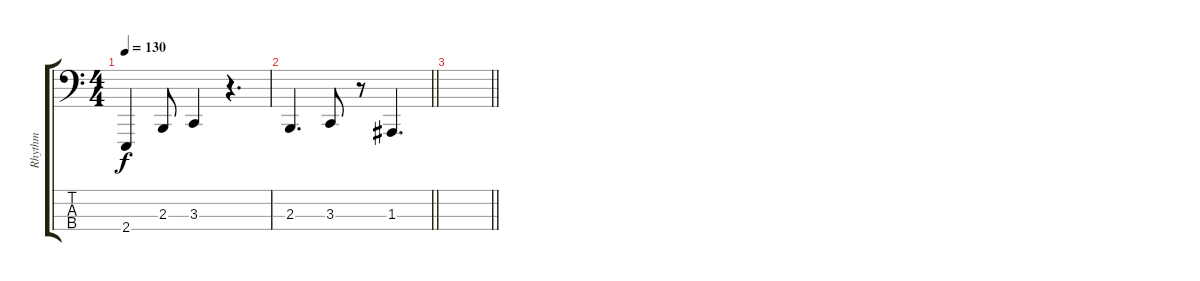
\track ("Rhythm" "Rhythm") {instrument lead8bassandlead}
\staff {score tabs}
\tuning (G2 D2 A1 D1) {hide}
\ts (4 4)
\tempo 130
\clef f4
\ks c
2.4.4{dy f} 2.3.8 3.3.4 r.4{d} |
\barLineRight lightlight
2.3.4{d} 3.3.8 r.8 1.3.4{d} |
\barLineRight lightlight
